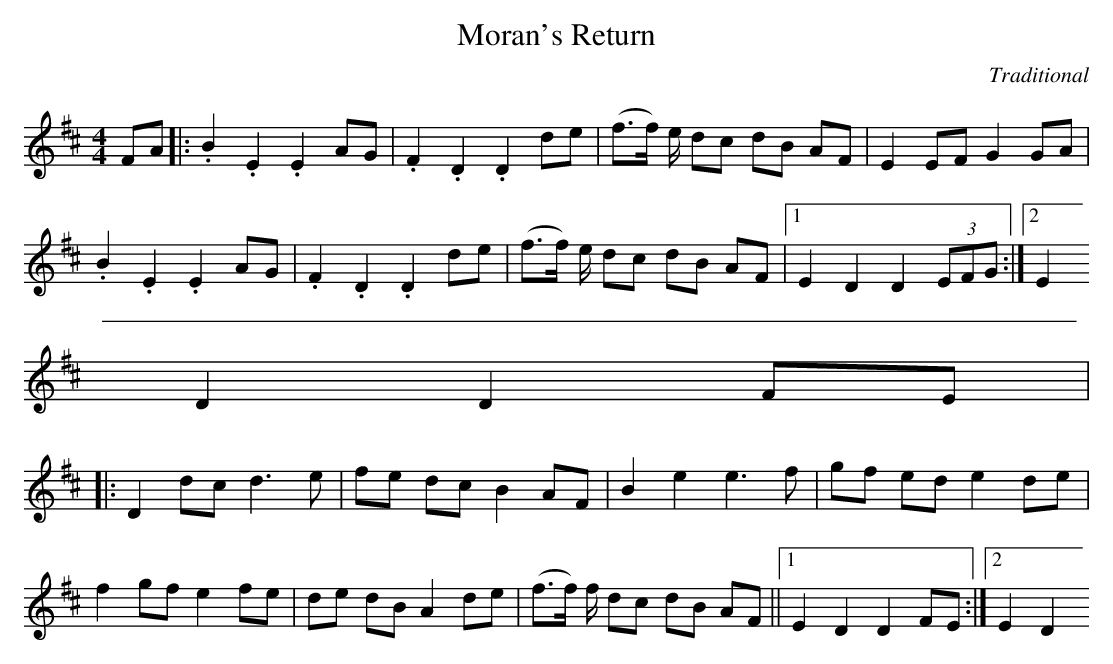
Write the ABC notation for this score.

X:1
T:Moran's Return
M:4/4
L:1/8
C:Traditional
K:D
FA|:.B2 .E2 .E2 AG|.F2 .D2 .D2 de|(f>f) e/2 dc dB AF|E2 EF G2 GA|
.B2 .E2 .E2 AG|.F2 .D2 .D2 de|(f>f) e/2 dc dB AF|1 E2 D2 D2 (3EFG:|2 E2
D2
D2 FE|
|:D2 dc d3 e|fe dc B2 AF|B2 e2 e3 f|gf ed e2 de|
f2 gf e2 fe|de dB A2 de|(f>f) f/2 dc dB AF||1 E2 D2 D2 FE:|2 E2 D2 "d.c.
"D2 |
